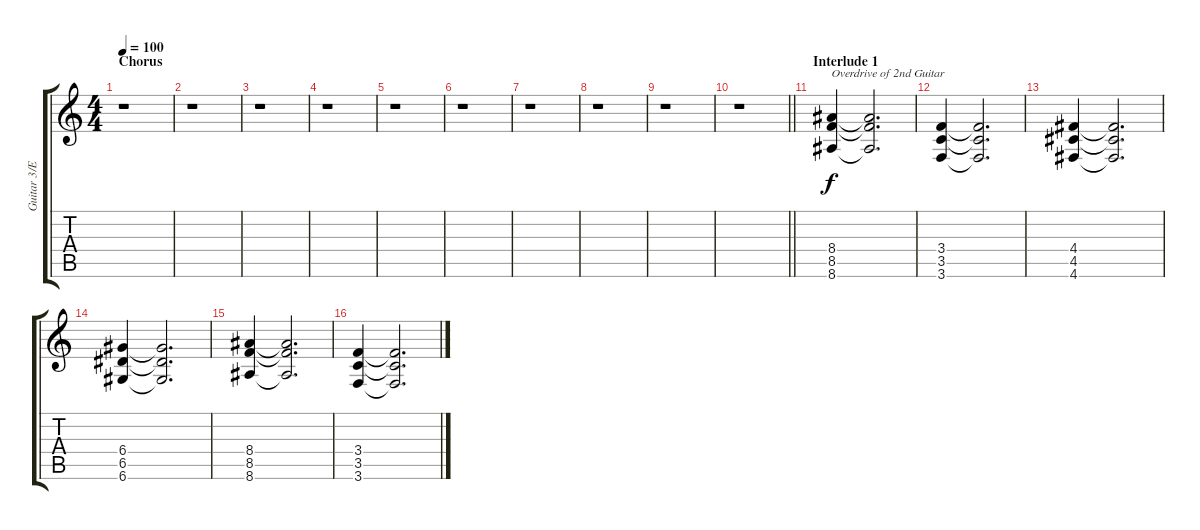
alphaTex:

\track ("Guitar 3/Effects" "Guitar 3/E") {instrument overdrivenguitar}
\staff {score tabs}
\tuning (E4 B3 G3 D3 A2 D2) {hide}
\ts (4 4)
\section ("" "Chorus")
\tempo 100
\clef g2
\ks c
r.1{dy f} |
r.1 |
r.1 |
r.1 |
r.1 |
r.1 |
r.1 |
r.1 |
r.1 |
\barLineRight lightlight
r.1 |
\section ("" "Interlude 1")
(8.4 8.5 8.6).4{txt "Overdrive of 2nd Guitar" volume 5 instrument overdrivenguitar} (8.4{t} 8.5{t} 8.6{t}).2{d volume 0} |
(3.4 3.5 3.6).4{volume 5 instrument overdrivenguitar} (3.4{t} 3.5{t} 3.6{t}).2{d volume 0} |
(4.4 4.5 4.6).4{volume 5 instrument overdrivenguitar} (4.4{t} 4.5{t} 4.6{t}).2{d volume 0} |
(6.4 6.5 6.6).4{volume 5 instrument overdrivenguitar} (6.4{t} 6.5{t} 6.6{t}).2{d volume 0} |
(8.4 8.5 8.6).4{volume 5 instrument overdrivenguitar} (8.4{t} 8.5{t} 8.6{t}).2{d volume 0} |
(3.4 3.5 3.6).4{volume 5 instrument overdrivenguitar} (3.4{t} 3.5{t} 3.6{t}).2{d volume 0}
